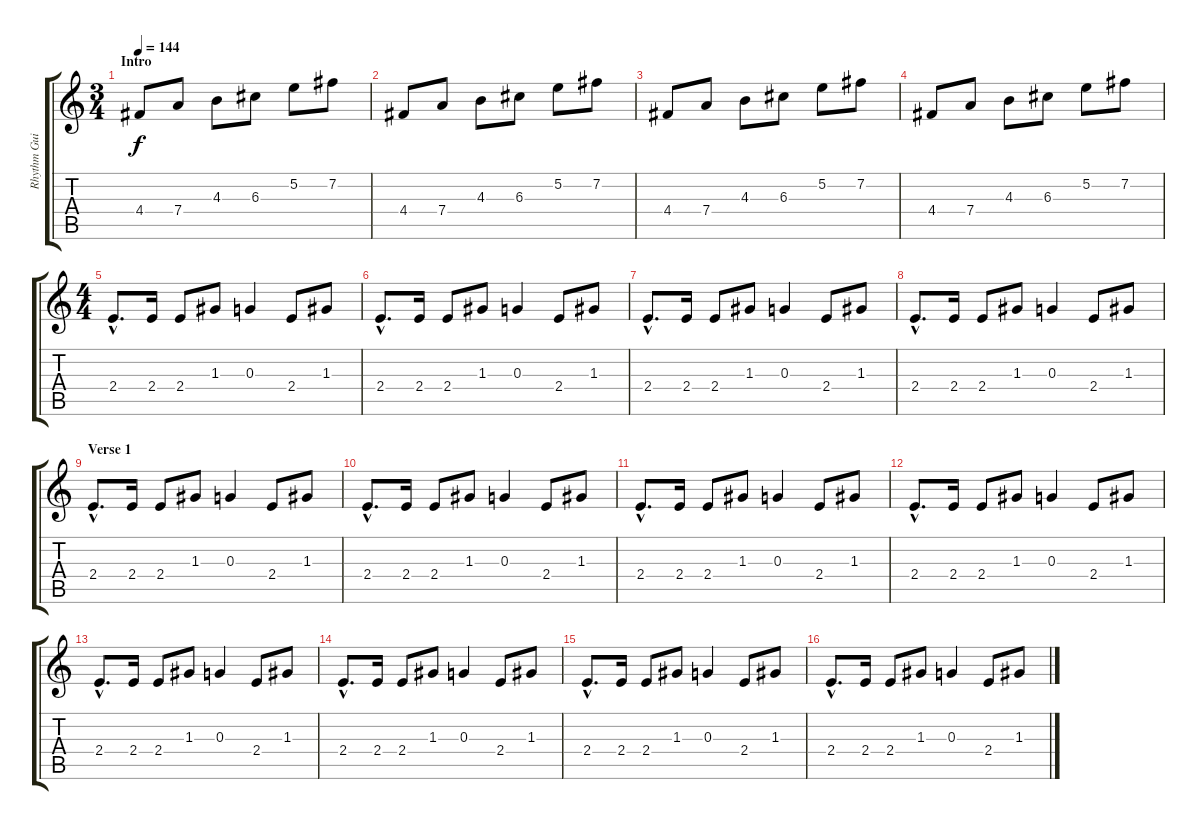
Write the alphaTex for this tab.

\track ("Rhythm Guitar 1" "Rhythm Gui") {instrument overdrivenguitar}
\staff {score tabs}
\tuning (E4 B3 G3 D3 A2 E2) {hide}
\ts (3 4)
\section ("" "Intro")
\tempo 144
\clef g2
\ks c
4.4.8{dy f instrument overdrivenguitar} 7.4.8 4.3.8 6.3.8 5.2.8 7.2.8 |
4.4.8 7.4.8 4.3.8 6.3.8 5.2.8 7.2.8 |
4.4.8 7.4.8 4.3.8 6.3.8 5.2.8 7.2.8 |
4.4.8 7.4.8 4.3.8 6.3.8 5.2.8 7.2.8 |
\ts (4 4)
2.4{hac}.8{d} 2.4.16 2.4.8 1.3.8 0.3.4 2.4.8 1.3.8 |
2.4{hac}.8{d} 2.4.16 2.4.8 1.3.8 0.3.4 2.4.8 1.3.8 |
2.4{hac}.8{d} 2.4.16 2.4.8 1.3.8 0.3.4 2.4.8 1.3.8 |
2.4{hac}.8{d} 2.4.16 2.4.8 1.3.8 0.3.4 2.4.8 1.3.8 |
\section ("" "Verse 1")
2.4{hac}.8{d} 2.4.16 2.4.8 1.3.8 0.3.4 2.4.8 1.3.8 |
2.4{hac}.8{d} 2.4.16 2.4.8 1.3.8 0.3.4 2.4.8 1.3.8 |
2.4{hac}.8{d} 2.4.16 2.4.8 1.3.8 0.3.4 2.4.8 1.3.8 |
2.4{hac}.8{d} 2.4.16 2.4.8 1.3.8 0.3.4 2.4.8 1.3.8 |
2.4{hac}.8{d} 2.4.16 2.4.8 1.3.8 0.3.4 2.4.8 1.3.8 |
2.4{hac}.8{d} 2.4.16 2.4.8 1.3.8 0.3.4 2.4.8 1.3.8 |
2.4{hac}.8{d} 2.4.16 2.4.8 1.3.8 0.3.4 2.4.8 1.3.8 |
2.4{hac}.8{d} 2.4.16 2.4.8 1.3.8 0.3.4 2.4.8 1.3.8
